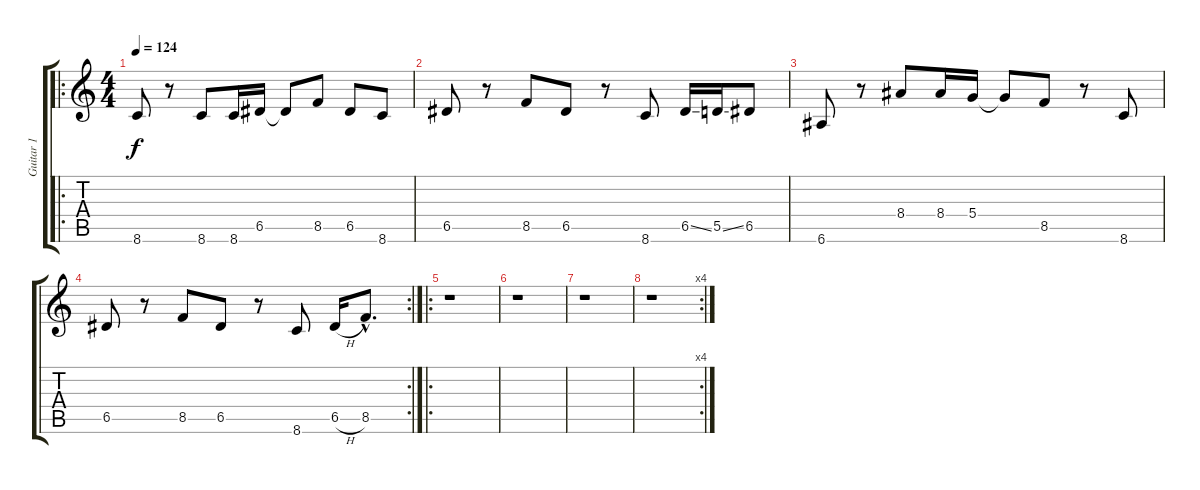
\track ("Guitar 1" "Guitar 1") {instrument electricguitarjazz}
\staff {score tabs}
\tuning (E4 B3 G3 D3 A2 E2) {hide}
\ro
\ts (4 4)
\tempo 124
\clef g2
\ks c
8.6.8{dy f} r.8 8.6.8 8.6.16 6.5.16 6.5{t}.8 8.5.8 6.5.8 8.6.8 |
6.5.8 r.8 8.5.8 6.5.8 r.8 8.6.8 6.5{ss}.16 5.5{ss}.16 6.5.8 |
6.6.8 r.8 8.4.8 8.4.16 5.4.16 5.4{t}.8 8.5.8 r.8 8.6.8 |
\rc 2
6.5.8 r.8 8.5.8 6.5.8 r.8 8.6.8 6.5{h}.16 8.5{hac}.8{d} |
\ro
r.1 |
r.1 |
r.1 |
\rc 4
r.1
